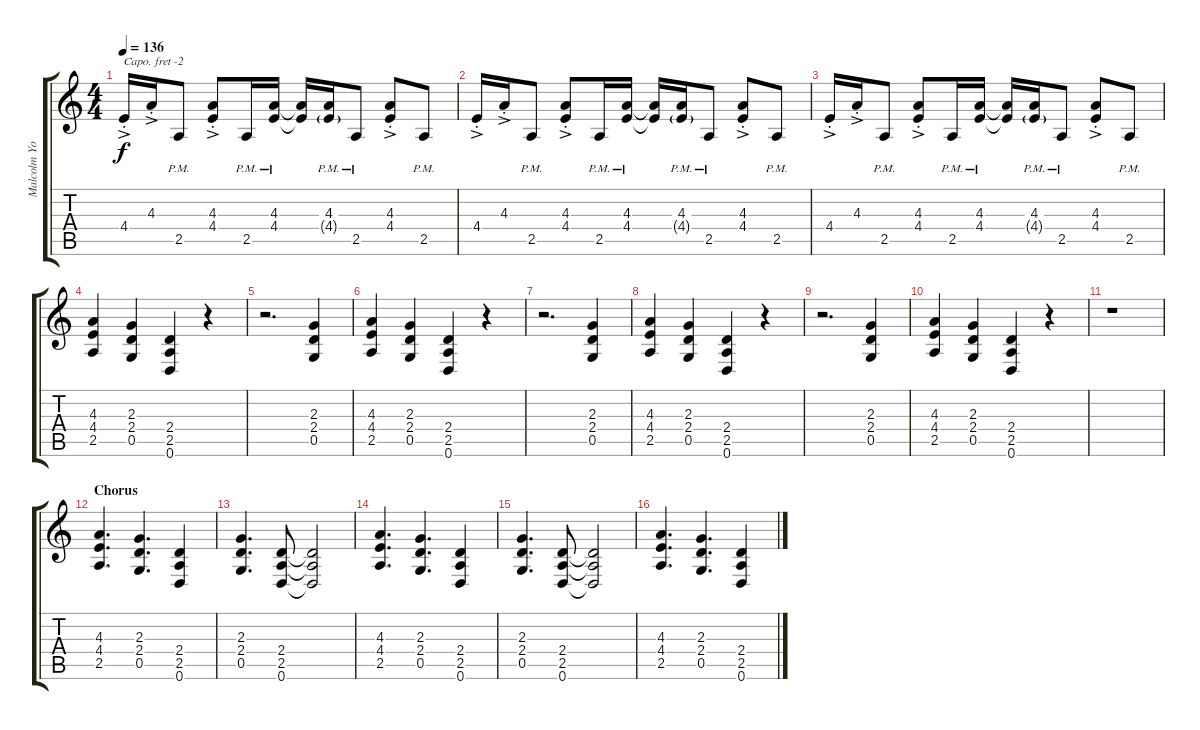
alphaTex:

\track ("Malcolm Young - Rhythm Guitar" "Malcolm Yo") {instrument overdrivenguitar}
\staff {score tabs}
\capo -2
\tuning (E4 B3 G3 D3 A2 E2) {hide}
\ts (4 4)
\tempo 136
\clef g2
\ks c
4.4{ac st}.16{dy f} 4.3{ac st}.16 2.5{pm}.8 (4.3{ac st} 4.4{ac st}).8 2.5{pm}.16 (4.3{pm} 4.4{pm}).16 (4.3{t} 4.4{t}).16 (4.3{pm} 4.4{g pm}).16 2.5{pm}.8 (4.3{ac st} 4.4{ac st}).8 2.5{pm}.8 |
4.4{ac st}.16 4.3{ac st}.16 2.5{pm}.8 (4.3{ac st} 4.4{ac st}).8 2.5{pm}.16 (4.3{pm} 4.4{pm}).16 (4.3{t} 4.4{t}).16 (4.3{pm} 4.4{g pm}).16 2.5{pm}.8 (4.3{ac st} 4.4{ac st}).8 2.5{pm}.8 |
4.4{ac st}.16 4.3{ac st}.16 2.5{pm}.8 (4.3{ac st} 4.4{ac st}).8 2.5{pm}.16 (4.3{pm} 4.4{pm}).16 (4.3{t} 4.4{t}).16 (4.3{pm} 4.4{g pm}).16 2.5{pm}.8 (4.3{ac st} 4.4{ac st}).8 2.5{pm}.8 |
(4.3 4.4 2.5).4 (2.3 2.4 0.5).4 (2.4 2.5 0.6).4 r.4 |
r.2{d} (2.3 2.4 0.5).4 |
(4.3 4.4 2.5).4 (2.3 2.4 0.5).4 (2.4 2.5 0.6).4 r.4 |
r.2{d} (2.3 2.4 0.5).4 |
(4.3 4.4 2.5).4 (2.3 2.4 0.5).4 (2.4 2.5 0.6).4 r.4 |
r.2{d} (2.3 2.4 0.5).4 |
(4.3 4.4 2.5).4 (2.3 2.4 0.5).4 (2.4 2.5 0.6).4 r.4 |
r.1 |
\section ("" "Chorus")
(4.3 4.4 2.5).4{d} (2.3 2.4 0.5).4{d} (2.4 2.5 0.6).4 |
(2.3 2.4 0.5).4{d} (2.4 2.5 0.6).8 (2.4{t} 2.5{t} 0.6{t}).2 |
(4.3 4.4 2.5).4{d} (2.3 2.4 0.5).4{d} (2.4 2.5 0.6).4 |
(2.3 2.4 0.5).4{d} (2.4 2.5 0.6).8 (2.4{t} 2.5{t} 0.6{t}).2 |
(4.3 4.4 2.5).4{d} (2.3 2.4 0.5).4{d} (2.4 2.5 0.6).4
